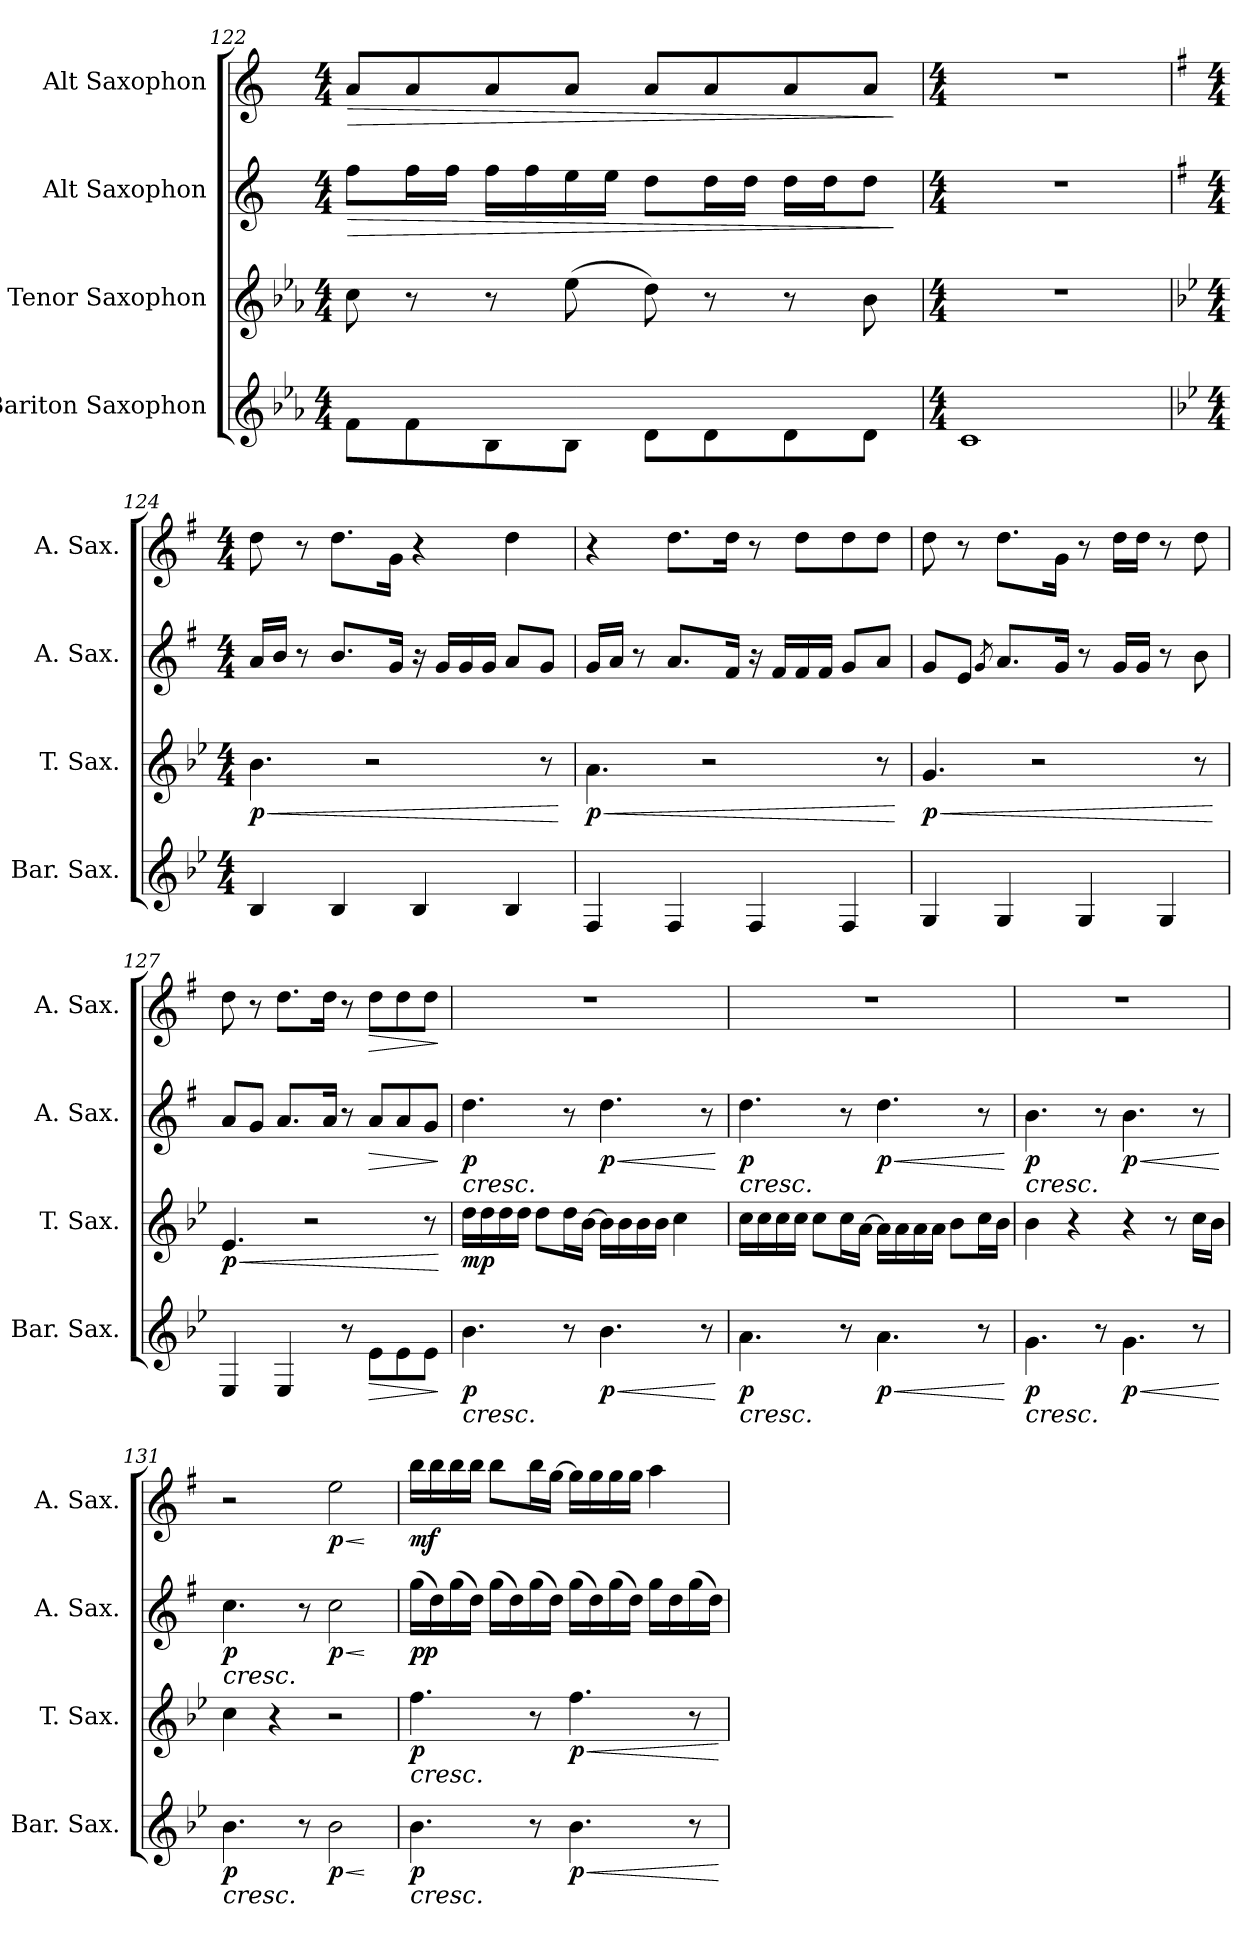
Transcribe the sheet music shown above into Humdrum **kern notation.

**kern	**dynam	**kern	**dynam	**kern	**dynam	**kern	**dynam
*part4	*part4	*part3	*part3	*part2	*part2	*part1	*part1
*staff4	*staff4	*staff3	*staff3	*staff2	*staff2	*staff1	*staff1
*I"Bariton Saxophon	*	*I"Tenor Saxophon	*	*I"Alt Saxophon	*	*I"Alt Saxophon	*
*I'Bar. Sax.	*	*I'T. Sax.	*	*I'A. Sax.	*	*I'A. Sax.	*
*clefG2	*	*clefG2	*	*clefG2	*	*clefG2	*
*ITrd12c21	*	*ITrd8c14	*	*ITrd5c9	*	*ITrd5c9	*
*k[b-e-a-]	*	*k[b-e-a-]	*	*k[b-e-a-]	*	*k[b-e-a-]	*
*M4/4	*	*M4/4	*	*M4/4	*	*M4/4	*
=122	=122	=122	=122	=122	=122	=122	=122
!	!	!	!	!	!LO:HP:b	!	!LO:HP:b
8F\L	.	8c\	.	8a-\L	>	8c/L	>
8F\	.	8r	.	16a-\L	.	8c/	.
.	.	.	.	16a-\JJ	.	.	.
8BB-\	.	8r	.	16a-\LL	.	8c/	.
.	.	.	.	16a-\	.	.	.
8BB-\J	.	(8e-\	.	16g\	.	8c/J	.
.	.	.	.	16g\JJ	.	.	.
8D\L	.	8d\)	.	8f\L	.	8c/L	.
8D\	.	8r	.	16f\L	.	8c/	.
.	.	.	.	16f\JJ	.	.	.
8D\	.	8r	.	16f\LL	.	8c/	.
.	.	.	.	16f\J	.	.	.
8D\J	.	8B-\	.	8f\J	.	8c/J	.
.	.	.	.	.	]	.	]
!!LO:LB:g=z
=123	=123	=123	=123	=123	=123	=123	=123
*M4/4	*	*M4/4	*	*M4/4	*	*M4/4	*
1C	.	1r	.	1r	.	1r	.
=124	=124	=124	=124	=124	=124	=124	=124
!!LO:REH:place=s1:a:B:fs=14:t=Up and Up
*k[b-e-]	*	*k[b-e-]	*	*k[b-e-]	*	*k[b-e-]	*
*M4/4	*	*M4/4	*	*M4/4	*	*M4/4	*
*	*	*	*	*	*	*MM82	*
!	!	!	!LO:HP:b	!	!	!	!
!	!	!	!LO:DY:n=1:b	!	!	!	!
4BB-/	.	4.B-\	< p	16c/LL	.	8f\	.
.	.	.	.	16d/JJ	.	.	.
.	.	.	.	8r	.	8r	.
4BB-/	.	.	.	8.d/L	.	8.f\L	.
.	.	2r	.	.	.	.	.
.	.	.	.	16B-/Jk	.	16B-\Jk	.
4BB-/	.	.	.	16r	.	4r	.
.	.	.	.	16B-/LL	.	.	.
.	.	.	.	16B-/	.	.	.
.	.	.	.	16B-/JJ	.	.	.
4BB-/	.	.	.	8c/L	.	4f\	.
.	.	8r	.	8B-/J	.	.	.
.	.	.	[	.	.	.	.
=125	=125	=125	=125	=125	=125	=125	=125
!	!	!	!LO:HP:b	!	!	!	!
!	!	!	!LO:DY:n=1:b	!	!	!	!
4FF/	.	4.A\	< p	16B-/LL	.	4r	.
.	.	.	.	16c/JJ	.	.	.
.	.	.	.	8r	.	.	.
4FF/	.	.	.	8.c/L	.	8.f\L	.
.	.	2r	.	.	.	.	.
.	.	.	.	16A/Jk	.	16f\Jk	.
4FF/	.	.	.	16r	.	8r	.
.	.	.	.	16A/LL	.	.	.
.	.	.	.	16A/	.	8f\L	.
.	.	.	.	16A/JJ	.	.	.
4FF/	.	.	.	8B-/L	.	8f\	.
.	.	8r	.	8c/J	.	8f\J	.
.	.	.	[	.	.	.	.
=126	=126	=126	=126	=126	=126	=126	=126
!	!	!	!LO:HP:b	!	!	!	!
!	!	!	!LO:DY:n=1:b	!	!	!	!
4GG/	.	4.G/	< p	8B-/L	.	8f\	.
.	.	.	.	8G/J	.	8r	.
.	.	.	.	8qB-/	.	.	.
4GG/	.	.	.	8.c/L	.	8.f\L	.
.	.	2r	.	.	.	.	.
.	.	.	.	16B-/Jk	.	16B-\Jk	.
4GG/	.	.	.	8r	.	8r	.
.	.	.	.	16B-/LL	.	16f\LL	.
.	.	.	.	16B-/JJ	.	16f\JJ	.
4GG/	.	.	.	8r	.	8r	.
.	.	8r	.	8d\	.	8f\	.
.	.	.	[	.	.	.	.
!!LO:PB:g=z
=127	=127	=127	=127	=127	=127	=127	=127
!	!	!	!LO:HP:b	!	!	!	!
!	!	!	!LO:DY:n=1:b	!	!	!	!
4EE-/	.	4.E-/	< p	8c/L	.	8f\	.
.	.	.	.	8B-/J	.	8r	.
4EE-/	.	.	.	8.c/L	.	8.f\L	.
.	.	2r	.	.	.	.	.
.	.	.	.	16c/Jk	.	16f\Jk	.
8r	.	.	.	8r	.	8r	.
!	!LO:HP:b	!	!	!	!LO:HP:b	!	!LO:HP:b
8E-\L	>	.	.	8c/L	>	8f\L	>
8E-\	.	.	.	8c/	.	8f\	.
8E-\J	.	8r	.	8B-/J	.	8f\J	.
.	]	.	[	.	]	.	]
=128	=128	=128	=128	=128	=128	=128	=128
!	!LO:HP:b	!	!	!	!LO:HP:b	!	!
!	!LO:DY:n=1:b	!	!LO:DY:b	!	!LO:DY:n=1:b	!	!
4.B-\	< p	16d\LL	mp	4.f\	< p	1r	.
.	.	16d\	.	.	.	.	.
.	.	16d\	.	.	.	.	.
.	.	16d\JJ	.	.	.	.	.
.	.	8d\L	.	.	.	.	.
8r	.	16d\L	.	8r	.	.	.
.	.	[16B-\JJ	.	.	.	.	.
!	!LO:HP:b	!	!	!	!LO:HP:b	!	!
!	!LO:DY:n=2:b	!	!	!	!LO:DY:n=2:b	!	!
4.B-\	< p	16B-\LL]	.	4.f\	< p	.	.
.	.	16B-\	.	.	.	.	.
.	.	16B-\	.	.	.	.	.
.	.	16B-\JJ	.	.	.	.	.
.	.	4c\	.	.	.	.	.
8r	.	.	.	8r	.	.	.
.	[ [	.	.	.	[ [	.	.
=129	=129	=129	=129	=129	=129	=129	=129
!	!LO:HP:b	!	!	!	!LO:HP:b	!	!
!	!LO:DY:n=1:b	!	!	!	!LO:DY:n=1:b	!	!
4.A\	< p	16c\LL	.	4.f\	< p	1r	.
.	.	16c\	.	.	.	.	.
.	.	16c\	.	.	.	.	.
.	.	16c\JJ	.	.	.	.	.
.	.	8c\L	.	.	.	.	.
8r	.	16c\L	.	8r	.	.	.
.	.	[16A\JJ	.	.	.	.	.
!	!LO:HP:b	!	!	!	!LO:HP:b	!	!
!	!LO:DY:n=2:b	!	!	!	!LO:DY:n=2:b	!	!
4.A\	< p	16A\LL]	.	4.f\	< p	.	.
.	.	16A\	.	.	.	.	.
.	.	16A\	.	.	.	.	.
.	.	16A\JJ	.	.	.	.	.
.	.	8B-\L	.	.	.	.	.
8r	.	16c\L	.	8r	.	.	.
.	.	16B-\JJ	.	.	.	.	.
.	[ [	.	.	.	[ [	.	.
=130	=130	=130	=130	=130	=130	=130	=130
!	!LO:HP:b	!	!	!	!LO:HP:b	!	!
!	!LO:DY:n=1:b	!	!	!	!LO:DY:n=1:b	!	!
4.G\	< p	4B-\	.	4.d\	< p	1r	.
.	.	4r	.	.	.	.	.
8r	.	.	.	8r	.	.	.
!	!LO:HP:b	!	!	!	!LO:HP:b	!	!
!	!LO:DY:n=2:b	!	!	!	!LO:DY:n=2:b	!	!
4.G\	< p	4r	.	4.d\	< p	.	.
.	.	8r	.	.	.	.	.
8r	.	16c\LL	.	8r	.	.	.
.	.	16B-\JJ	.	.	.	.	.
.	[ [	.	.	.	[ [	.	.
!!LO:LB:g=z
=131	=131	=131	=131	=131	=131	=131	=131
!	!LO:HP:b	!	!	!	!LO:HP:b	!	!
!	!LO:DY:n=1:b	!	!	!	!LO:DY:n=1:b	!	!
4.B-\	< p	4c\	.	4.e-\	< p	2r	.
.	.	4r	.	.	.	.	.
8r	.	.	.	8r	.	.	.
!	!LO:HP:b	!	!	!	!LO:HP:b	!	!LO:HP:b
!	!LO:DY:n=2:b	!	!	!	!LO:DY:n=2:b	!	!LO:DY:n=1:b
2B-\	< p	2r	.	2e-\	< p	2g\	< p
.	[ [	.	.	.	[ [	.	[
=132	=132	=132	=132	=132	=132	=132	=132
!	!LO:HP:b	!	!LO:HP:b	!	!	!	!
!	!LO:DY:n=1:b	!	!LO:DY:n=1:b	!	!LO:DY:b	!	!LO:DY:b
4.B-\	< p	4.f\	< p	(16b-\LL	pp	16dd\LL	mf
.	.	.	.	16f\)	.	16dd\	.
.	.	.	.	(16b-\	.	16dd\	.
.	.	.	.	16f\JJ)	.	16dd\JJ	.
.	.	.	.	(16b-\LL	.	8dd\L	.
.	.	.	.	16f\)	.	.	.
8r	.	8r	.	(16b-\	.	16dd\L	.
.	.	.	.	16f\JJ)	.	[16b-\JJ	.
!	!LO:HP:b	!	!LO:HP:b	!	!	!	!
!	!LO:DY:n=2:b	!	!LO:DY:n=2:b	!	!	!	!
4.B-\	< p	4.f\	< p	(16b-\LL	.	16b-\LL]	.
.	.	.	.	16f\)	.	16b-\	.
.	.	.	.	(16b-\	.	16b-\	.
.	.	.	.	16f\JJ)	.	16b-\JJ	.
.	.	.	.	16b-\LL	.	4cc\	.
.	.	.	.	16f\	.	.	.
8r	.	8r	.	(16b-\	.	.	.
.	.	.	.	16f\JJ)	.	.	.
.	[ [	.	[ [	.	.	.	.
=	=	=	=	=	=	=	=
*-	*-	*-	*-	*-	*-	*-	*-
